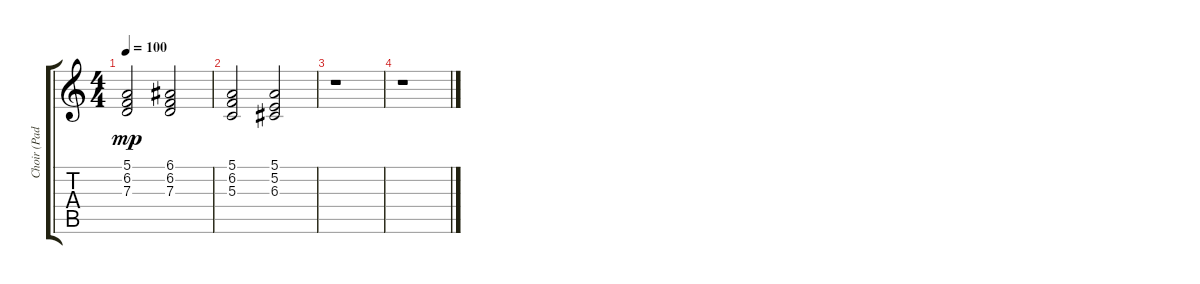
\track ("Choir (Pad)" "Choir (Pad") {instrument pad4choir}
\staff {score tabs}
\tuning (E4 B3 G3 D3 A2 E2) {hide}
\ts (4 4)
\tempo 100
\clef g2
\ks c
(5.1 6.2 7.3).2{dy mp} (6.1 6.2 7.3).2 |
(5.1 6.2 5.3).2 (5.1 5.2 6.3).2 |
r.1 |
r.1
